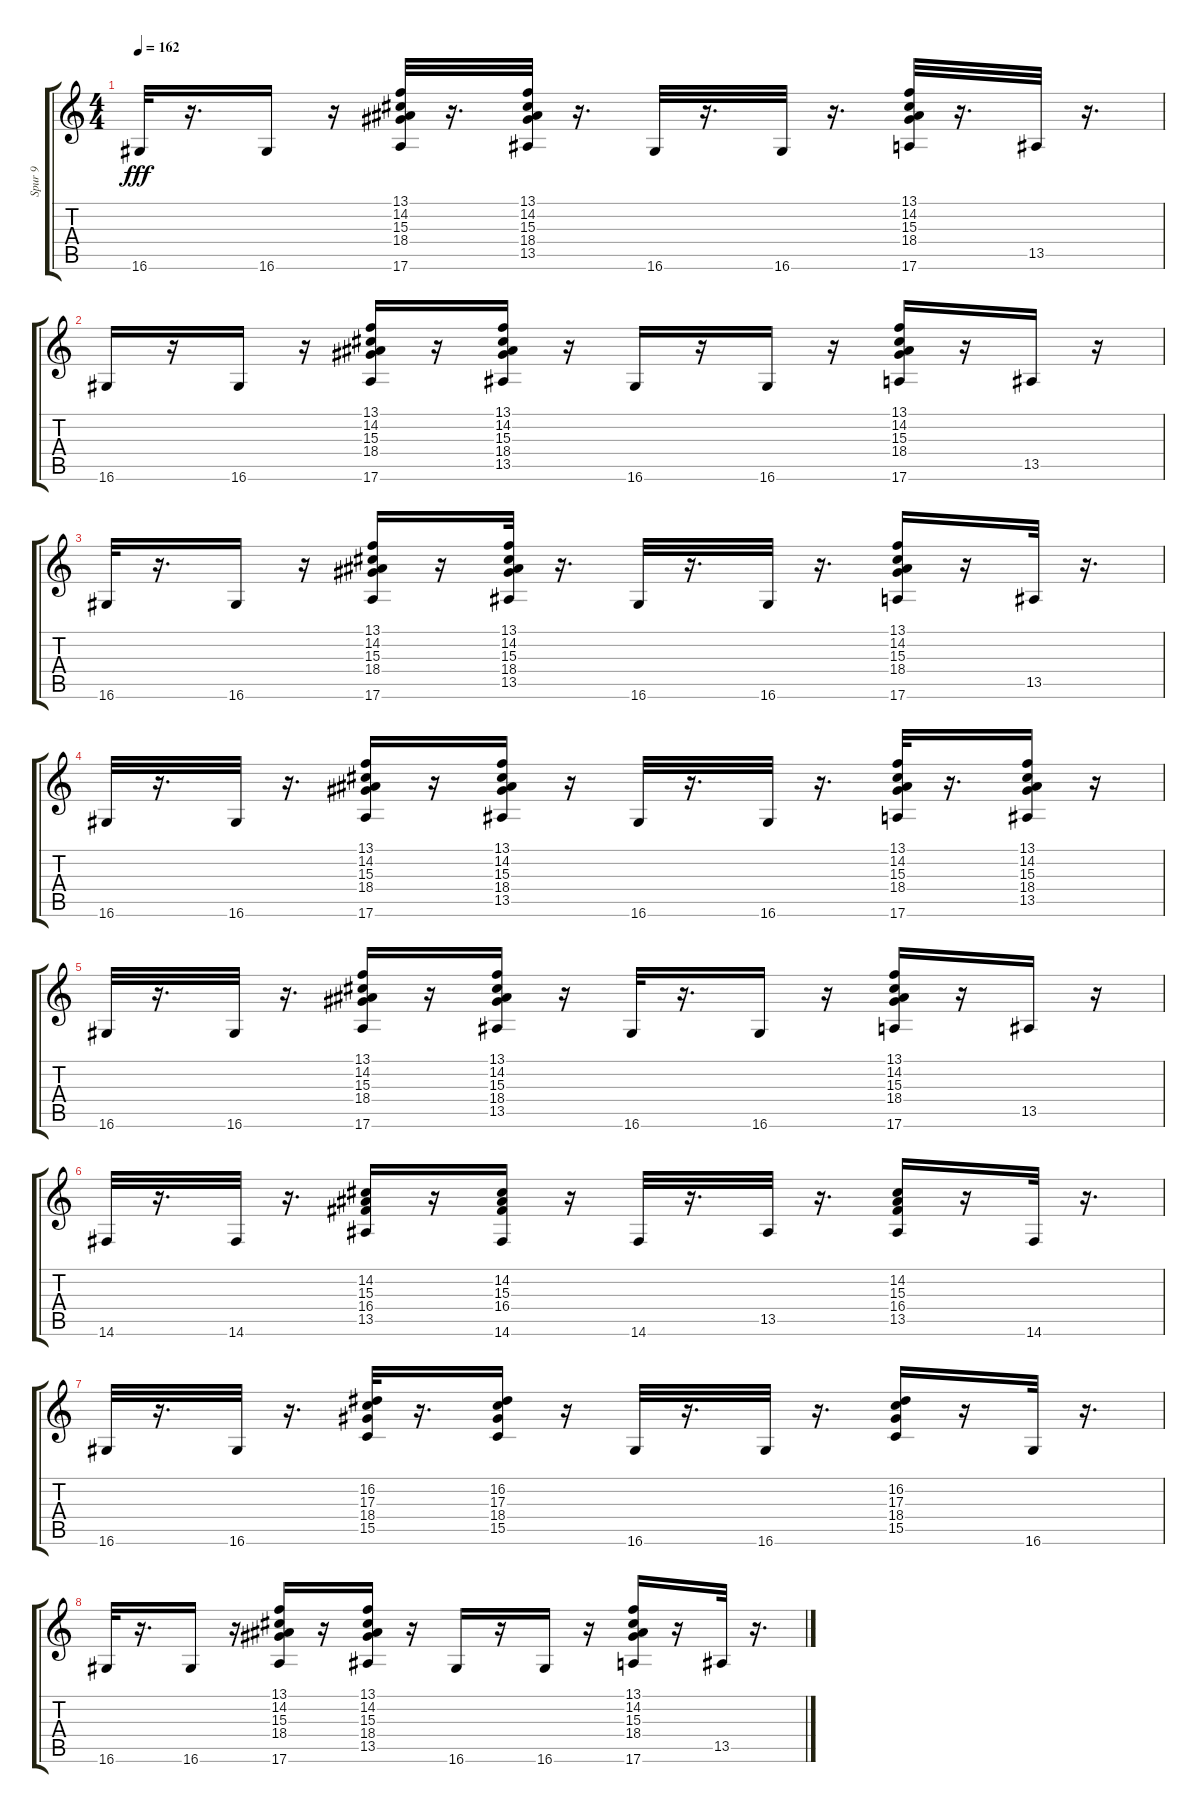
\track ("Spur 9" "Spur 9") {instrument vibraphone}
\staff {score tabs}
\tuning (E4 B3 G3 D3 A2 E2) {hide}
\ts (4 4)
\tempo 162
\clef g2
\ks c
16.6.32{dy fff} r.16{d} 16.6.16 r.16 (13.1 14.2 15.3 18.4 17.6).32 r.16{d} (13.1 14.2 15.3 18.4 13.5).32 r.16{d} 16.6.32 r.16{d} 16.6.32 r.16{d} (13.1 14.2 15.3 18.4 17.6).32 r.16{d} 13.5.32 r.16{d} |
16.6.16 r.16 16.6.16 r.16 (13.1 14.2 15.3 18.4 17.6).16 r.16 (13.1 14.2 15.3 18.4 13.5).16 r.16 16.6.16 r.16 16.6.16 r.16 (13.1 14.2 15.3 18.4 17.6).16 r.16 13.5.16 r.16 |
16.6.32 r.16{d} 16.6.16 r.16 (13.1 14.2 15.3 18.4 17.6).16 r.16 (13.1 14.2 15.3 18.4 13.5).32 r.16{d} 16.6.32 r.16{d} 16.6.32 r.16{d} (13.1 14.2 15.3 18.4 17.6).16 r.16 13.5.32 r.16{d} |
16.6.32 r.16{d} 16.6.32 r.16{d} (13.1 14.2 15.3 18.4 17.6).16 r.16 (13.1 14.2 15.3 18.4 13.5).16 r.16 16.6.32 r.16{d} 16.6.32 r.16{d} (13.1 14.2 15.3 18.4 17.6).32 r.16{d} (13.1 14.2 15.3 18.4 13.5).16 r.16 |
16.6.32 r.16{d} 16.6.32 r.16{d} (13.1 14.2 15.3 18.4 17.6).16 r.16 (13.1 14.2 15.3 18.4 13.5).16 r.16 16.6.32 r.16{d} 16.6.16 r.16 (13.1 14.2 15.3 18.4 17.6).16 r.16 13.5.16 r.16 |
14.6.32 r.16{d} 14.6.32 r.16{d} (14.2 15.3 16.4 13.5).16 r.16 (14.2 15.3 16.4 14.6).16 r.16 14.6.32 r.16{d} 13.5.32 r.16{d} (14.2 15.3 16.4 13.5).16 r.16 14.6.32 r.16{d} |
16.6.32 r.16{d} 16.6.32 r.16{d} (16.2 17.3 18.4 15.5).32 r.16{d} (16.2 17.3 18.4 15.5).16 r.16 16.6.32 r.16{d} 16.6.32 r.16{d} (16.2 17.3 18.4 15.5).16 r.16 16.6.32 r.16{d} |
16.6.32 r.16{d} 16.6.16 r.16 (13.1 14.2 15.3 18.4 17.6).16 r.16 (13.1 14.2 15.3 18.4 13.5).16 r.16 16.6.16 r.16 16.6.16 r.16 (13.1 14.2 15.3 18.4 17.6).16 r.16 13.5.32 r.16{d}
